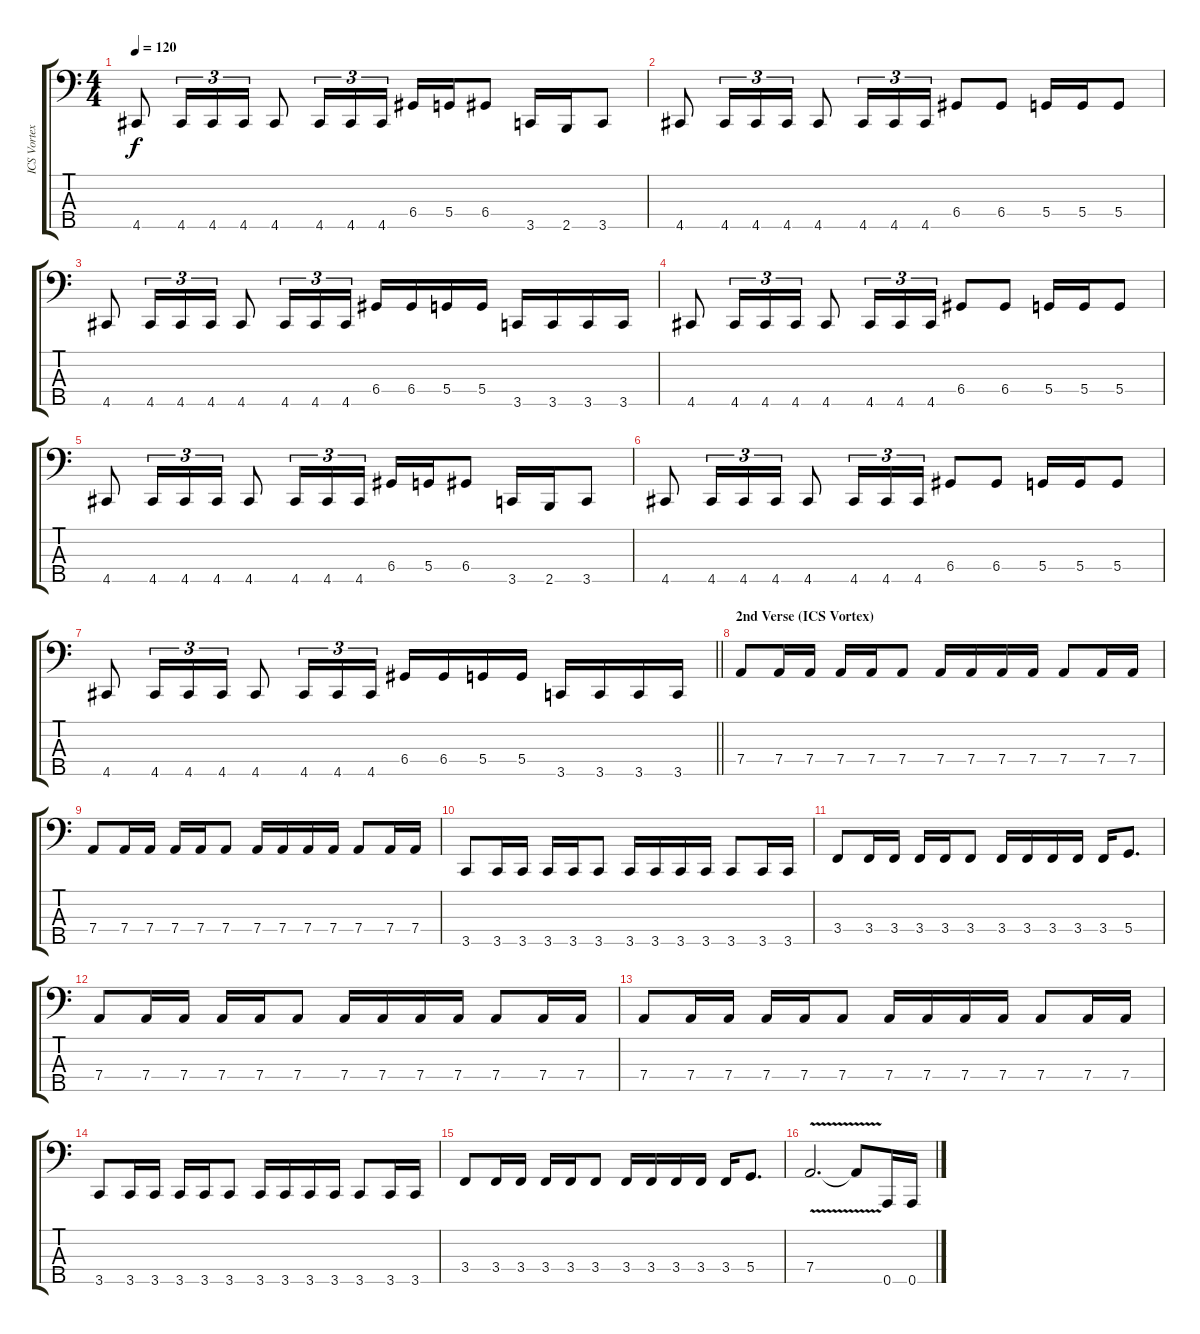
\track ("ICS Vortex" "ICS Vortex") {instrument electricbassfinger}
\staff {score tabs}
\tuning (F2 C2 G1 D1 A0) {hide}
\ts (4 4)
\tempo 120
\clef f4
\ks c
4.5.8{dy f} 4.5.16{tu (3 2)} 4.5.16{tu (3 2)} 4.5.16{tu (3 2)} 4.5.8 4.5.16{tu (3 2)} 4.5.16{tu (3 2)} 4.5.16{tu (3 2)} 6.4.16 5.4.16 6.4.8 3.5.16 2.5.16 3.5.8 |
4.5.8 4.5.16{tu (3 2)} 4.5.16{tu (3 2)} 4.5.16{tu (3 2)} 4.5.8 4.5.16{tu (3 2)} 4.5.16{tu (3 2)} 4.5.16{tu (3 2)} 6.4.8 6.4.8 5.4.16 5.4.16 5.4.8 |
4.5.8 4.5.16{tu (3 2)} 4.5.16{tu (3 2)} 4.5.16{tu (3 2)} 4.5.8 4.5.16{tu (3 2)} 4.5.16{tu (3 2)} 4.5.16{tu (3 2)} 6.4.16 6.4.16 5.4.16 5.4.16 3.5.16 3.5.16 3.5.16 3.5.16 |
4.5.8 4.5.16{tu (3 2)} 4.5.16{tu (3 2)} 4.5.16{tu (3 2)} 4.5.8 4.5.16{tu (3 2)} 4.5.16{tu (3 2)} 4.5.16{tu (3 2)} 6.4.8 6.4.8 5.4.16 5.4.16 5.4.8 |
4.5.8 4.5.16{tu (3 2)} 4.5.16{tu (3 2)} 4.5.16{tu (3 2)} 4.5.8 4.5.16{tu (3 2)} 4.5.16{tu (3 2)} 4.5.16{tu (3 2)} 6.4.16 5.4.16 6.4.8 3.5.16 2.5.16 3.5.8 |
4.5.8 4.5.16{tu (3 2)} 4.5.16{tu (3 2)} 4.5.16{tu (3 2)} 4.5.8 4.5.16{tu (3 2)} 4.5.16{tu (3 2)} 4.5.16{tu (3 2)} 6.4.8 6.4.8 5.4.16 5.4.16 5.4.8 |
\barLineRight lightlight
4.5.8 4.5.16{tu (3 2)} 4.5.16{tu (3 2)} 4.5.16{tu (3 2)} 4.5.8 4.5.16{tu (3 2)} 4.5.16{tu (3 2)} 4.5.16{tu (3 2)} 6.4.16 6.4.16 5.4.16 5.4.16 3.5.16 3.5.16 3.5.16 3.5.16 |
\section ("" "2nd Verse (ICS Vortex)")
7.4.8 7.4.16 7.4.16 7.4.16 7.4.16 7.4.8 7.4.16 7.4.16 7.4.16 7.4.16 7.4.8 7.4.16 7.4.16 |
7.4.8 7.4.16 7.4.16 7.4.16 7.4.16 7.4.8 7.4.16 7.4.16 7.4.16 7.4.16 7.4.8 7.4.16 7.4.16 |
3.5.8 3.5.16 3.5.16 3.5.16 3.5.16 3.5.8 3.5.16 3.5.16 3.5.16 3.5.16 3.5.8 3.5.16 3.5.16 |
3.4.8 3.4.16 3.4.16 3.4.16 3.4.16 3.4.8 3.4.16 3.4.16 3.4.16 3.4.16 3.4.16 5.4.8{d} |
7.4.8 7.4.16 7.4.16 7.4.16 7.4.16 7.4.8 7.4.16 7.4.16 7.4.16 7.4.16 7.4.8 7.4.16 7.4.16 |
7.4.8 7.4.16 7.4.16 7.4.16 7.4.16 7.4.8 7.4.16 7.4.16 7.4.16 7.4.16 7.4.8 7.4.16 7.4.16 |
3.5.8 3.5.16 3.5.16 3.5.16 3.5.16 3.5.8 3.5.16 3.5.16 3.5.16 3.5.16 3.5.8 3.5.16 3.5.16 |
3.4.8 3.4.16 3.4.16 3.4.16 3.4.16 3.4.8 3.4.16 3.4.16 3.4.16 3.4.16 3.4.16 5.4.8{d} |
7.4{v}.2{d} 7.4{t}.8 0.5.16 0.5.16
